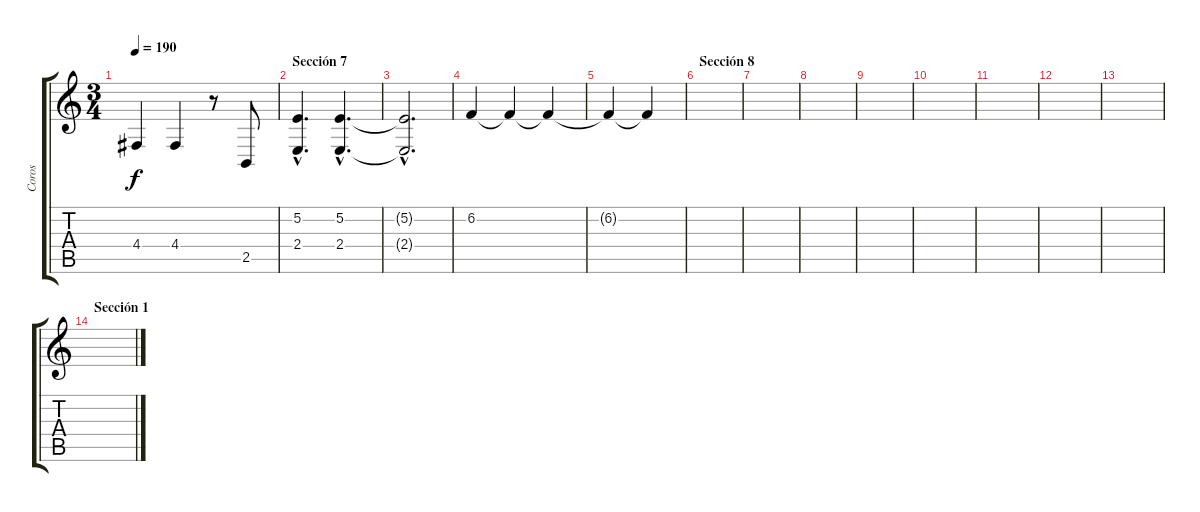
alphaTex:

\track ("Coros" "Coros") {instrument flute}
\staff {score tabs}
\tuning (E4 B3 G3 D3 A2 E2) {hide}
\ts (3 4)
\tempo 190
\clef g2
\ks c
4.4.4{dy f} 4.4.4 r.8 2.5.8 |
\section ("" "Sección 7")
(5.2{hac} 2.4{hac}).4{d} (5.2{hac} 2.4{hac}).4{d} |
(5.2{hac t} 2.4{hac t}).2{d} |
6.2.4 6.2{t}.4 6.2{t}.4 |
6.2{t}.4 6.2{t}.4 |
\section ("" "Sección 8")
|
|
|
|
|
|
|
|
\section ("" "Sección 1")
